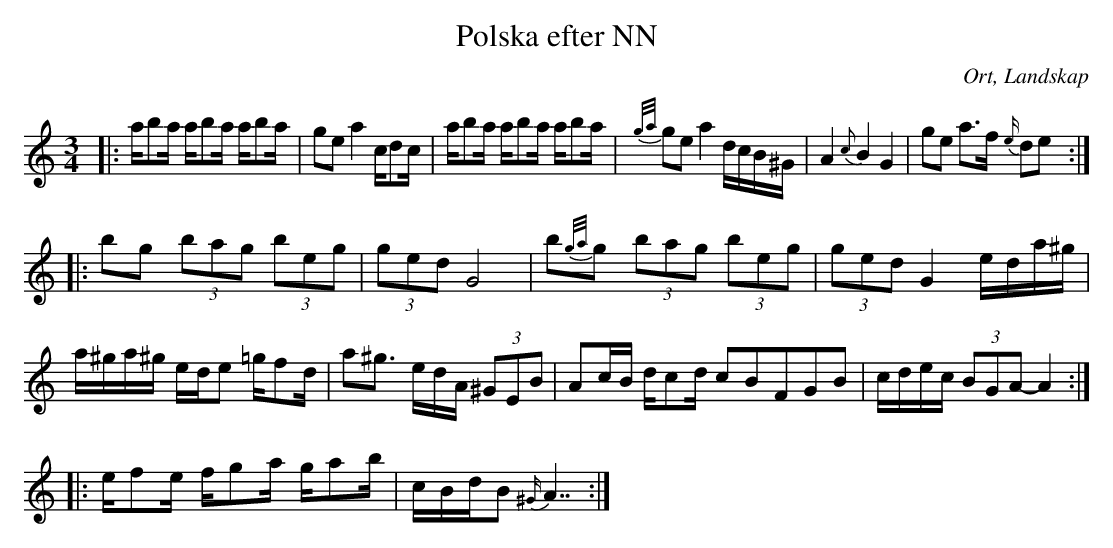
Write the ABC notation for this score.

X:1
T:Polska efter NN
O:Ort, Landskap
M:3/4
L:1/8
K:C
|: a/ba/ a/ba/ a/ba/|ge a2 c/dc/| a/ba/ a/ba/ a/ba/ | {g/a/}ge a2 d/c/B/^G/| A2 {c}B2 G2 | ge a>f {e/}de:|
|:bg (3bag (3beg| (3ged G4 |b{g/a/}g (3bag (3beg| (3ged G2 e/d/a/^g/| a/^g/a/^g/ e/d/e =g/fd/ |a^g3/2 /e/d/A/ (3^GEB| Ac/B/ d/cd/ c2/5B2/5F2/5G2/5B2/5|  c/d/e/c/ (3BGA-A2 :|
|:e/fe/ f/ga/ g/ab/ | c/B/d/B {^G/}A7/2:|
